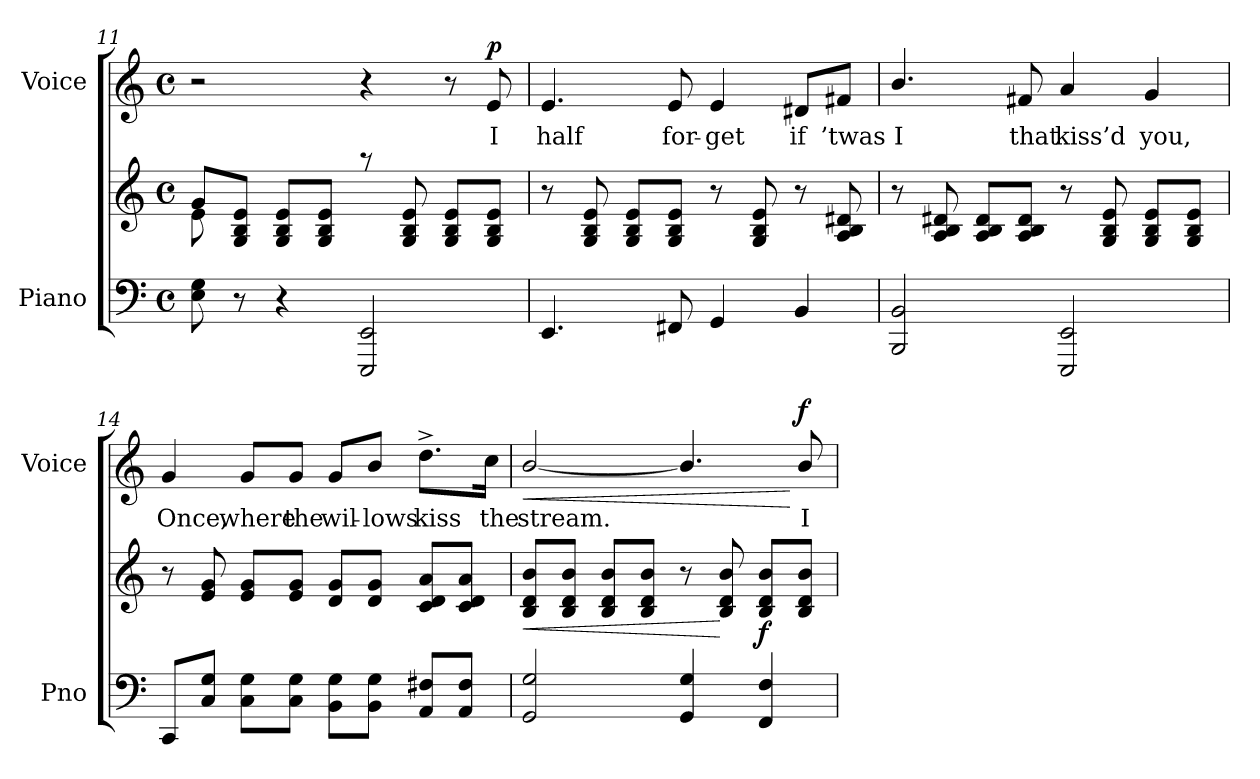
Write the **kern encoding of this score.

**kern	**kern	**dynam	**kern	**text	**dynam
*part2	*part2	*part2	*part1	*part1	*part1
*staff3	*staff2	*staff2/3	*staff1	*staff1	*staff1
*I"Piano	*	*	*I"Voice	*	*
*I'Pno	*	*	*I'Voice	*	*
*clefF4	*clefG2	*	*clefG2	*	*
*k[]	*k[]	*	*k[]	*	*
*C:	*C:	*	*C:	*	*
*M4/4	*M4/4	*	*M4/4	*	*
*met(c)	*met(c)	*	*met(c)	*	*
*MM72	*MM72	*	*MM72	*	*
=11	=11	=11	=11	=11	=11
*	*^	*	*	*	*
8E\ 8G\	8g/L	8e\	.	2r	.	.
8r	8G/ 8B/ 8e/J	2..ryy	.	.	.	.
4r	8G/ 8B/ 8e/L	.	.	.	.	.
.	8G/ 8B/ 8e/J	.	.	.	.	.
2EEE/ 2EE/	8raa	.	.	4r	.	.
.	8G/ 8B/ 8e/	.	.	.	.	.
.	8G/ 8B/ 8e/L	.	.	8r	.	.
!	!	!	!	!	!LO:LY:b	!LO:DY:a
.	8G/ 8B/ 8e/J	.	.	8e/	I	p
*	*v	*v	*	*	*	*
=12	=12	=12	=12	=12	=12
!	!	!	!	!LO:LY:b	!
4.EE/	8r	.	4.e/	half	.
.	8G/ 8B/ 8e/	.	.	.	.
.	8G/ 8B/ 8e/L	.	.	.	.
!	!	!	!	!LO:LY:b	!
8FF#X/	8G/ 8B/ 8e/J	.	8e/	for-	.
!	!	!	!	!LO:LY:b	!
4GG/	8r	.	4e/	-get	.
.	8G/ 8B/ 8e/	.	.	.	.
!	!	!	!	!LO:LY:b	!
4BB/	8r	.	8d#X/L	if	.
!	!	!	!	!LO:LY:b	!
.	8A/ 8B/ 8d#X/	.	8f#X/J	’twas	.
!!LO:PB:g=z
=13	=13	=13	=13	=13	=13
!	!	!	!	!LO:LY:b	!
2BBB/ 2BB/	8r	.	4.b/	I	.
.	8A/ 8B/ 8d#X/	.	.	.	.
.	8A/ 8B/ 8d#/L	.	.	.	.
!	!	!	!	!LO:LY:b	!
.	8A/ 8B/ 8d#/J	.	8f#X/	that	.
!	!	!	!	!LO:LY:b	!
2EEE/ 2EE/	8r	.	4a/	kiss’d	.
.	8G/ 8B/ 8e/	.	.	.	.
!	!	!	!	!LO:LY:b	!
.	8G/ 8B/ 8e/L	.	4g/	you,	.
.	8G/ 8B/ 8e/J	.	.	.	.
=14	=14	=14	=14	=14	=14
!	!	!	!	!LO:LY:b	!
8CC/L	8r	.	4g/	Once,	.
8C/ 8G/J	8e/ 8g/	.	.	.	.
!	!	!	!	!LO:LY:b	!
8C\ 8G\L	8e/ 8g/L	.	8g/L	where	.
!	!	!	!	!LO:LY:b	!
8C\ 8G\J	8e/ 8g/J	.	8g/J	the	.
!	!	!	!	!LO:LY:b	!
8BB\ 8G\L	8d/ 8g/L	.	8g/L	wil-	.
!	!	!	!	!LO:LY:b	!
8BB\ 8G\J	8d/ 8g/J	.	8b/J	-lows	.
!	!	!	!	!LO:LY:b	!
8AA/ 8F#X/L	8c/ 8d/ 8a/L	.	8.dd^>\L	kiss	.
8AA/ 8F#/J	8c/ 8d/ 8a/J	.	.	.	.
!	!	!	!	!LO:LY:b	!
.	.	.	16cc\Jk	the	.
=15	=15	=15	=15	=15	=15
!	!	!LO:HP:b	!	!LO:LY:b	!LO:HP:b
2GG/ 2G/	8B/ 8d/ 8b/L	<	[<2b/	stream.	<
.	8B/ 8d/ 8b/J	.	.	.	.
.	8B/ 8d/ 8b/L	.	.	.	.
.	8B/ 8d/ 8b/J	.	.	.	.
4GG/ 4G/	8r	.	4.b/]	.	.
.	8B/ 8d/ 8b/	[	.	.	.
!	!	!LO:DY:b	!	!	!
4FF/ 4F/	8B/ 8d/ 8b/L	f	.	.	.
!	!	!	!	!LO:LY:b	!LO:DY:n=1:a
.	8B/ 8d/ 8b/J	.	8b/	I	[ f
=	=	=	=	=	=
*-	*-	*-	*-	*-	*-
